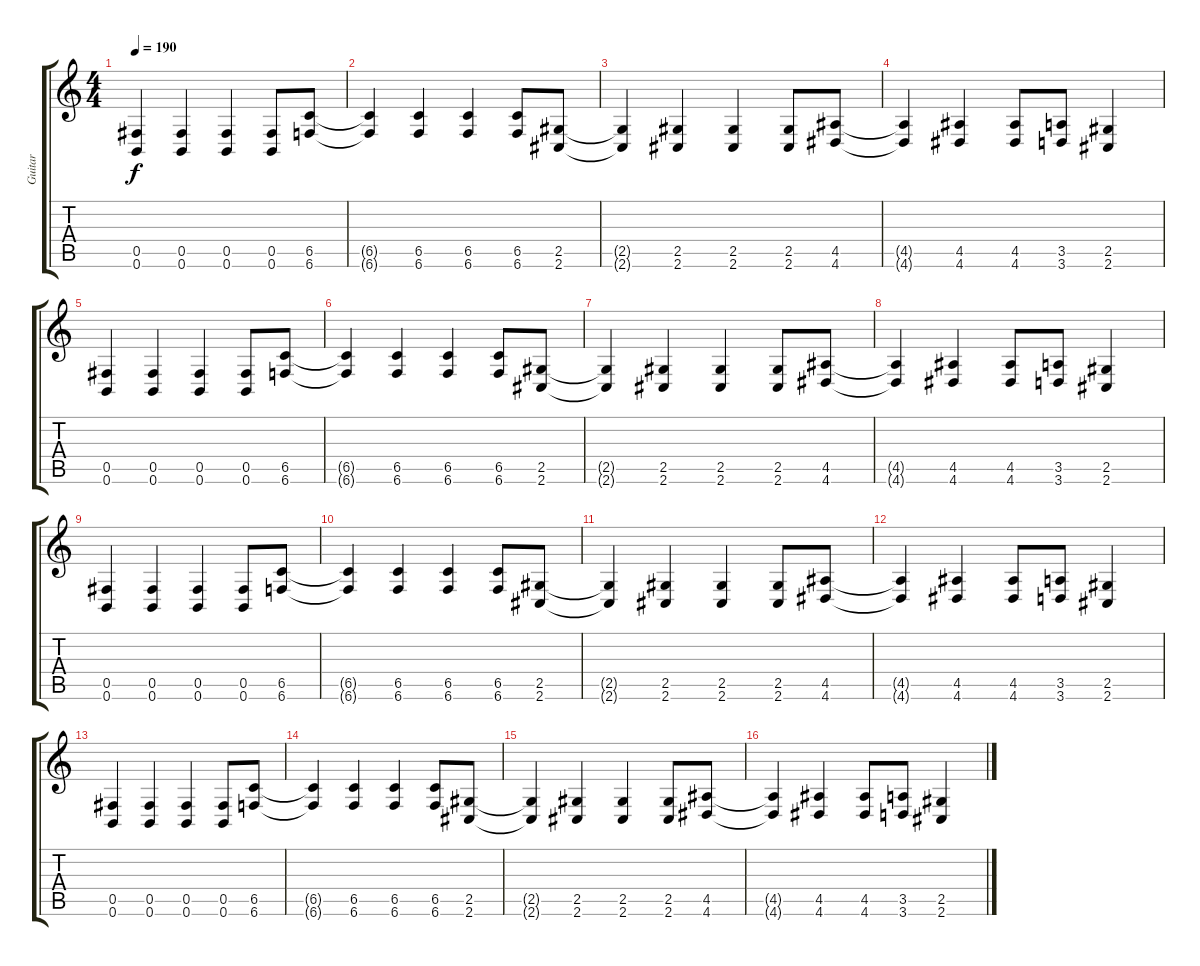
\track ("Guitar" "Guitar") {instrument overdrivenguitar}
\staff {score tabs}
\tuning (Db4 Ab3 E3 B2 Gb2 B1) {hide}
\ts (4 4)
\tempo 190
\clef g2
\ks c
(0.5 0.6).4{dy f} (0.5 0.6).4 (0.5 0.6).4 (0.5 0.6).8 (6.5 6.6).8 |
(6.5{t} 6.6{t}).4 (6.5 6.6).4 (6.5 6.6).4 (6.5 6.6).8 (2.5 2.6).8 |
(2.5{t} 2.6{t}).4 (2.5 2.6).4 (2.5 2.6).4 (2.5 2.6).8 (4.5 4.6).8 |
(4.5{t} 4.6{t}).4 (4.5 4.6).4 (4.5 4.6).8 (3.5 3.6).8 (2.5 2.6).4 |
(0.5 0.6).4 (0.5 0.6).4 (0.5 0.6).4 (0.5 0.6).8 (6.5 6.6).8 |
(6.5{t} 6.6{t}).4 (6.5 6.6).4 (6.5 6.6).4 (6.5 6.6).8 (2.5 2.6).8 |
(2.5{t} 2.6{t}).4 (2.5 2.6).4 (2.5 2.6).4 (2.5 2.6).8 (4.5 4.6).8 |
(4.5{t} 4.6{t}).4 (4.5 4.6).4 (4.5 4.6).8 (3.5 3.6).8 (2.5 2.6).4 |
(0.5 0.6).4 (0.5 0.6).4 (0.5 0.6).4 (0.5 0.6).8 (6.5 6.6).8 |
(6.5{t} 6.6{t}).4 (6.5 6.6).4 (6.5 6.6).4 (6.5 6.6).8 (2.5 2.6).8 |
(2.5{t} 2.6{t}).4 (2.5 2.6).4 (2.5 2.6).4 (2.5 2.6).8 (4.5 4.6).8 |
(4.5{t} 4.6{t}).4 (4.5 4.6).4 (4.5 4.6).8 (3.5 3.6).8 (2.5 2.6).4 |
(0.5 0.6).4 (0.5 0.6).4 (0.5 0.6).4 (0.5 0.6).8 (6.5 6.6).8 |
(6.5{t} 6.6{t}).4 (6.5 6.6).4 (6.5 6.6).4 (6.5 6.6).8 (2.5 2.6).8 |
(2.5{t} 2.6{t}).4 (2.5 2.6).4 (2.5 2.6).4 (2.5 2.6).8 (4.5 4.6).8 |
(4.5{t} 4.6{t}).4 (4.5 4.6).4 (4.5 4.6).8 (3.5 3.6).8 (2.5 2.6).4
